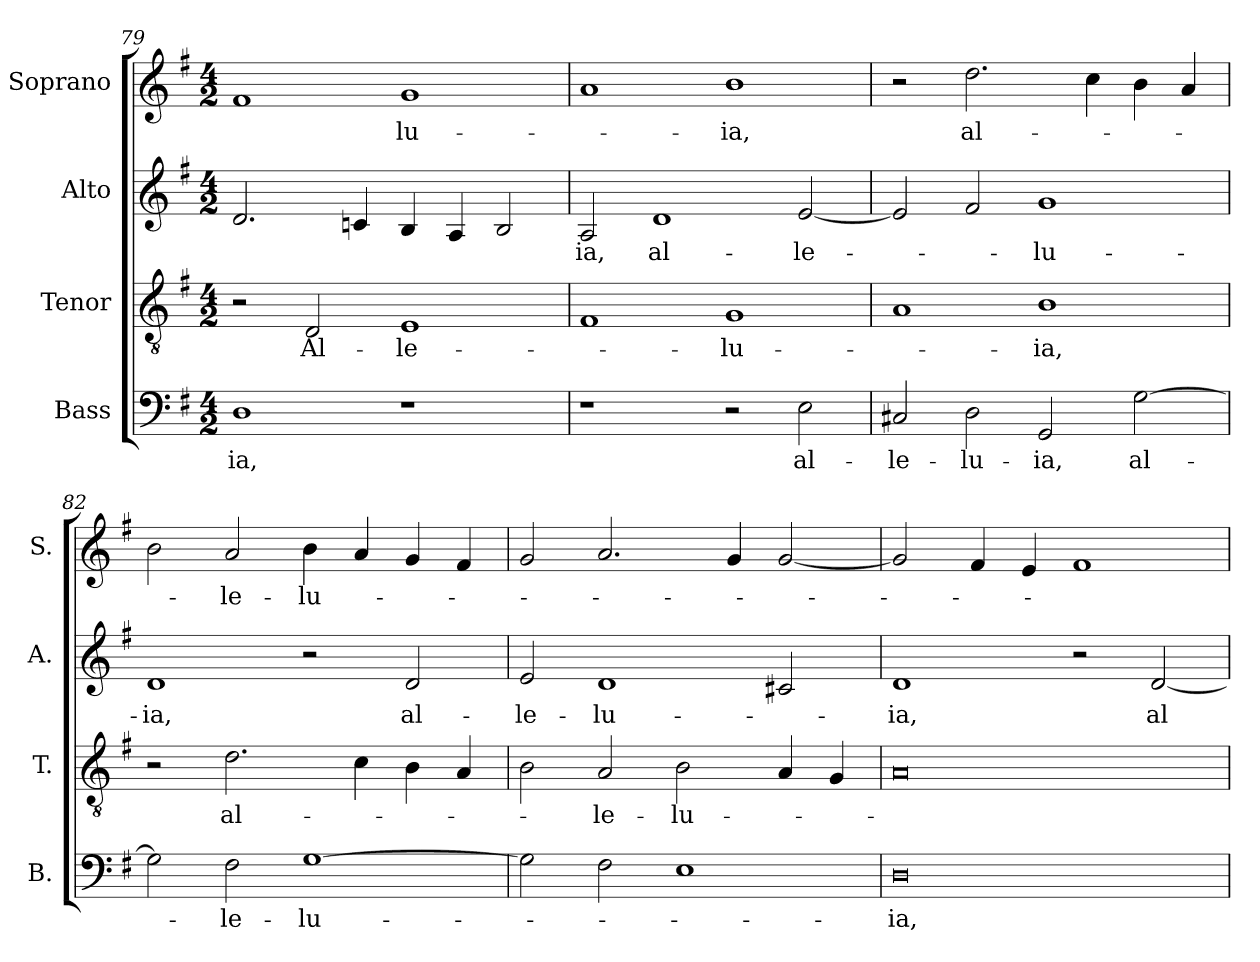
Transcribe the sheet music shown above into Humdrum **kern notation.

**kern	**text	**kern	**text	**kern	**text	**kern	**text
*part4	*part4	*part3	*part3	*part2	*part2	*part1	*part1
*staff4	*staff4	*staff3	*staff3	*staff2	*staff2	*staff1	*staff1
*I"Bass	*	*I"Tenor	*	*I"Alto	*	*I"Soprano	*
*I'B.	*	*I'T.	*	*I'A.	*	*I'S.	*
*clefF4	*	*clefGv2	*	*clefG2	*	*clefG2	*
*	*	*ITrd7c12	*	*	*	*	*
*k[f#]	*	*k[f#]	*	*k[f#]	*	*k[f#]	*
*G:	*	*G:	*	*G:	*	*G:	*
*M4/2	*	*M4/2	*	*M4/2	*	*M4/2	*
=79	=79	=79	=79	=79	=79	=79	=79
!	!LO:LY:b:color=#000000	!	!	!	!	!	!
1Di	-ia,	2r	.	2.di/	.	1f#i	.
!	!	!	!LO:LY:b:color=#000000	!	!	!	!
.	.	2DDi/	Al-	.	.	.	.
.	.	.	.	4cni/	.	.	.
!	!	!	!LO:LY:b:color=#000000	!	!	!	!
!	!	!	!	!	!	!	!LO:LY:b:color=#000000
1r	.	1EEi	-le-	4Bi/	.	1gi	-lu-
.	.	.	.	4Ai/	.	.	.
.	.	.	.	2Bi/	.	.	.
=80	=80	=80	=80	=80	=80	=80	=80
!	!	!	!	!	!LO:LY:b:color=#000000	!	!
1r	.	1FF#i	.	2Ai/	-ia,	1ai	.
!	!	!	!	!	!LO:LY:b:color=#000000	!	!
.	.	.	.	1di	al-	.	.
!	!	!	!LO:LY:b:color=#000000	!	!	!	!
!	!	!	!	!	!	!	!LO:LY:b:color=#000000
2r	.	1GGi	-lu-	.	.	1bi	-ia,
!	!LO:LY:b:color=#000000	!	!	!	!	!	!
!	!	!	!	!	!LO:LY:b:color=#000000	!	!
2Ei\	al-	.	.	[2ei/	-le-	.	.
=81	=81	=81	=81	=81	=81	=81	=81
!	!LO:LY:b:color=#000000	!	!	!	!	!	!
2C#Xi/	-le-	1AAi	.	2ei/]	.	2r	.
!	!LO:LY:b:color=#000000	!	!	!	!	!	!
!	!	!	!	!	!	!	!LO:LY:b:color=#000000
2Di\	-lu-	.	.	2f#i/	.	2.ddi\	al-
!	!LO:LY:b:color=#000000	!	!	!	!	!	!
!	!	!	!LO:LY:b:color=#000000	!	!	!	!
!	!	!	!	!	!LO:LY:b:color=#000000	!	!
2GGi/	-ia,	1BBi	-ia,	1gi	-lu-	.	.
.	.	.	.	.	.	4cci\	.
!	!LO:LY:b:color=#000000	!	!	!	!	!	!
[2Gi\	al-	.	.	.	.	4bi\	.
.	.	.	.	.	.	4ai/	.
!!LO:LB:g=z
=82	=82	=82	=82	=82	=82	=82	=82
!	!	!	!	!	!LO:LY:b:color=#000000	!	!
2Gi\]	.	2r	.	1di	-ia,	2bi\	.
!	!LO:LY:b:color=#000000	!	!	!	!	!	!
!	!	!	!LO:LY:b:color=#000000	!	!	!	!
!	!	!	!	!	!	!	!LO:LY:b:color=#000000
2F#i\	-le-	2.Di\	al-	.	.	2ai/	-le-
!	!LO:LY:b:color=#000000	!	!	!	!	!	!
!	!	!	!	!	!	!	!LO:LY:b:color=#000000
[1Gi	-lu-	.	.	2r	.	4bi\	-lu-
.	.	4Ci\	.	.	.	4ai/	.
!	!	!	!	!	!LO:LY:b:color=#000000	!	!
.	.	4BBi\	.	2di/	al-	4gi/	.
.	.	4AAi/	.	.	.	4f#i/	.
=83	=83	=83	=83	=83	=83	=83	=83
!	!	!	!	!	!LO:LY:b:color=#000000	!	!
2Gi\]	.	2BBi\	.	2ei/	-le-	2gi/	.
!	!	!	!LO:LY:b:color=#000000	!	!	!	!
!	!	!	!	!	!LO:LY:b:color=#000000	!	!
2F#i\	.	2AAi/	-le-	1di	-lu-	2.ai/	.
!	!	!	!LO:LY:b:color=#000000	!	!	!	!
1Ei	.	2BBi\	-lu-	.	.	.	.
.	.	.	.	.	.	4gi/	.
.	.	4AAi/	.	2c#Xi/	.	[2gi/	.
.	.	4GGi/	.	.	.	.	.
=84	=84	=84	=84	=84	=84	=84	=84
!	!LO:LY:b:color=#000000	!	!	!	!	!	!
!	!	!	!	!	!LO:LY:b:color=#000000	!	!
0Di	-ia,	0AAi	.	1di	-ia,	2gi/]	.
.	.	.	.	.	.	4f#i/	.
.	.	.	.	.	.	4ei/	.
.	.	.	.	2r	.	1f#i	.
!	!	!	!	!	!LO:LY:b:color=#000000	!	!
.	.	.	.	[2di/	al-	.	.
=	=	=	=	=	=	=	=
*-	*-	*-	*-	*-	*-	*-	*-
